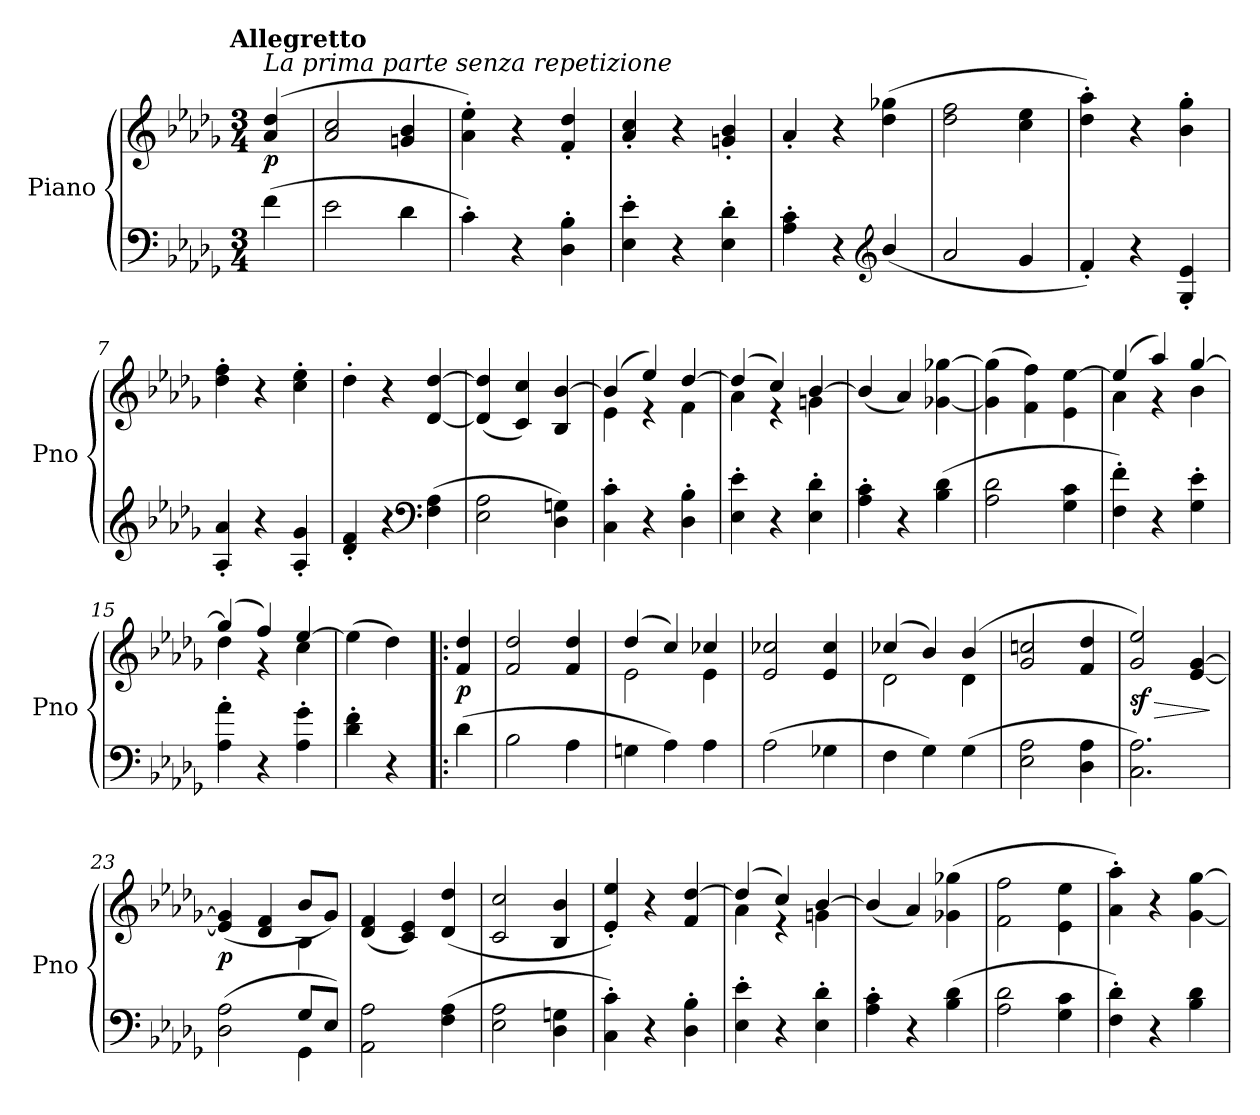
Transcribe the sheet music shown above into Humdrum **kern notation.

**kern	**kern	**dynam
*part1	*part1	*part1
*staff2	*staff1	*staff1/2
*I"Piano	*	*
*I'Pno	*	*
*clefF4	*clefG2	*
*k[b-e-a-d-g-]	*k[b-e-a-d-g-]	*
*D-:	*D-:	*
!!LO:TX:omd:t=Allegretto
*M3/4	*M3/4	*
*MM184	*MM184	*
=	=	=
!	!LO:TX:a:i:t=La prima parte senza repetizione	!
(4f	(4a-/ 4dd-/	p
=1	=1	=1
2e-	2a-/ 2cc/	.
4d-	4gn 4b-	.
=2	=2	=2
4c')	4a-' 4ee-')	.
4r	4r	.
4D-' 4B-'	4f' 4dd-'	.
=3	=3	=3
4E-' 4e-'	4a-'/ 4cc'/	.
4r	4r	.
4E-' 4d-'	4gn' 4b-'	.
=4	=4	=4
4A-' 4c'	4a-'	.
4r	4r	.
*clefG2	*	*
(4b-/	(4dd- 4gg-X	.
=5	=5	=5
2a-	2dd- 2ff	.
4g-	4cc 4ee-	.
=6	=6	=6
4f')	4dd-' 4aa-')	.
4r	4r	.
4G-' 4e-'	4b-' 4gg-'	.
=7	=7	=7
4A-' 4a-'	4dd-' 4ff'	.
4r	4r	.
4A-' 4g-'	4cc' 4ee-'	.
=8	=8	=8
4d-' 4f'	4dd-'	.
4r	4r	.
*clefF4	*	*
(4F 4A-	[4d- [4dd-	.
=9	=9	=9
2E- 2A-	(4d-] 4dd-]	.
.	4c 4cc)	.
4D- 4Gn)	4B- [4b-	.
=10	=10	=10
*	*^	*
4C' 4c'	(4b-]	4e-	.
4r	4ee-)	4re	.
4D-' 4B-'	[4dd-	4f	.
=11	=11	=11	=11
4E-' 4e-'	(4dd-]	4a-	.
4r	4cc)	4re	.
4E-' 4d-'	[4b-	4gn	.
*	*v	*v	*
=12	=12	=12
4A-' 4c'	(>4b-/]	.
4r	4a-)	.
(4B- 4d-	[4g-X [4gg-X	.
=13	=13	=13
2A- 2d-	(4g-] 4gg-]	.
.	4f 4ff)	.
4G- 4c	4e-\ [4ee-\	.
=14	=14	=14
*	*^	*
4F' 4f')	(4ee-]	4a-	.
4r	4aa-)	4rg	.
4G-' 4e-'	[4gg-	4b-	.
=15	=15	=15	=15
4A-' 4a-'	(4gg-]	4dd-	.
4r	4ff)	4rg	.
4A-' 4g-'	[4ee-	4cc	.
*	*v	*v	*
=16	=16	=16
4d-' 4f'	(4ee-]	.
4r	4dd-)	.
=!|:	=!|:	=!|:
(4d-	4f 4dd-	p
=17	=17	=17
2B-	2f 2dd-	.
4A-	4f 4dd-	.
=18	=18	=18
*	*^	*
4Gn	(4dd-	2e-	.
4A-)	4cc)	.	.
4A-	4cc-X	4e-	.
*	*v	*v	*
=19	=19	=19
(2A-	2e- 2cc-X	.
4G-X	4e- 4cc-	.
=20	=20	=20
*	*^	*
4F	(4cc-X	2d-	.
4G-)	4b-)	.	.
(<4G-	(4b-	4d-	.
=21	=21	=21	=21
!	!LO:TX:c:t=cresc.	!	!
*	*v	*v	*
2E- 2A-	2g- 2ccn	.
4D- 4A-	4f 4dd-	.
=22	=22	=22
2.C 2.A-)	2g-/ 2ee-/)	> sf
.	[4e- [4g-	.
.	.	]
=23	=23	=23
*^	*^	*
(2D- 2A-	2ryy	(>4e-] 4g-]	2ryy	p
.	.	4d- 4f	.	.
8G-L	4GG-	8b-L	4B-	.
8E-J)	.	8g-J)	.	.
*v	*v	*	*	*
*	*v	*v	*
=24	=24	=24
2AA- 2A-	(4d- 4f	.
.	4c 4e-)	.
(4F 4A-	(4d- 4dd-	.
=25	=25	=25
2E- 2A-	2c 2cc	.
4D- 4Gn	4B- 4b-	.
=26	=26	=26
4C' 4c')	4e-' 4ee-')	.
4r	4r	.
4D-' 4B-'	4f [4dd-	.
=27	=27	=27
*	*^	*
4E-' 4e-'	(4dd-]	4a-	.
4r	4cc)	4r	.
4E-' 4d-'	[4b-	4gn	.
*	*v	*v	*
=28	=28	=28
4A-' 4c'	(>4b-/]	.
4r	4a-)	.
(4B- 4d-	(4g-X 4gg-X	.
=29	=29	=29
2A- 2d-	2f 2ff	.
4G- 4c	4e-\ 4ee-\	.
=30	=30	=30
4F' 4d-')	4a-' 4aa-')	.
4r	4r	.
4B- 4d-	[4g- [4gg-	.
=	=	=
*-	*-	*-
